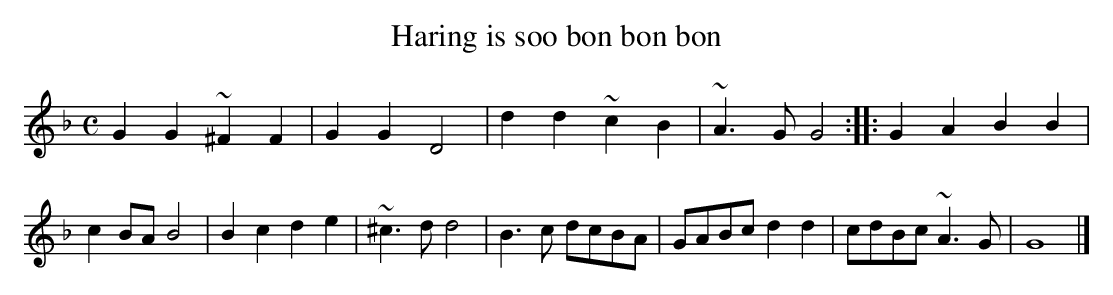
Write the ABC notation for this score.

X:1
T:Haring is soo bon bon bon
M:C
K:Gdor
G2G2~^F2F2|G2G2D4|d2d2~c2B2|~A3GG4:||:G2A2B2B2|
c2BAB4|B2c2d2e2|~^c3dd4|B3c dcBA|GABcd2d2|cdBc~A3G|G8|]
